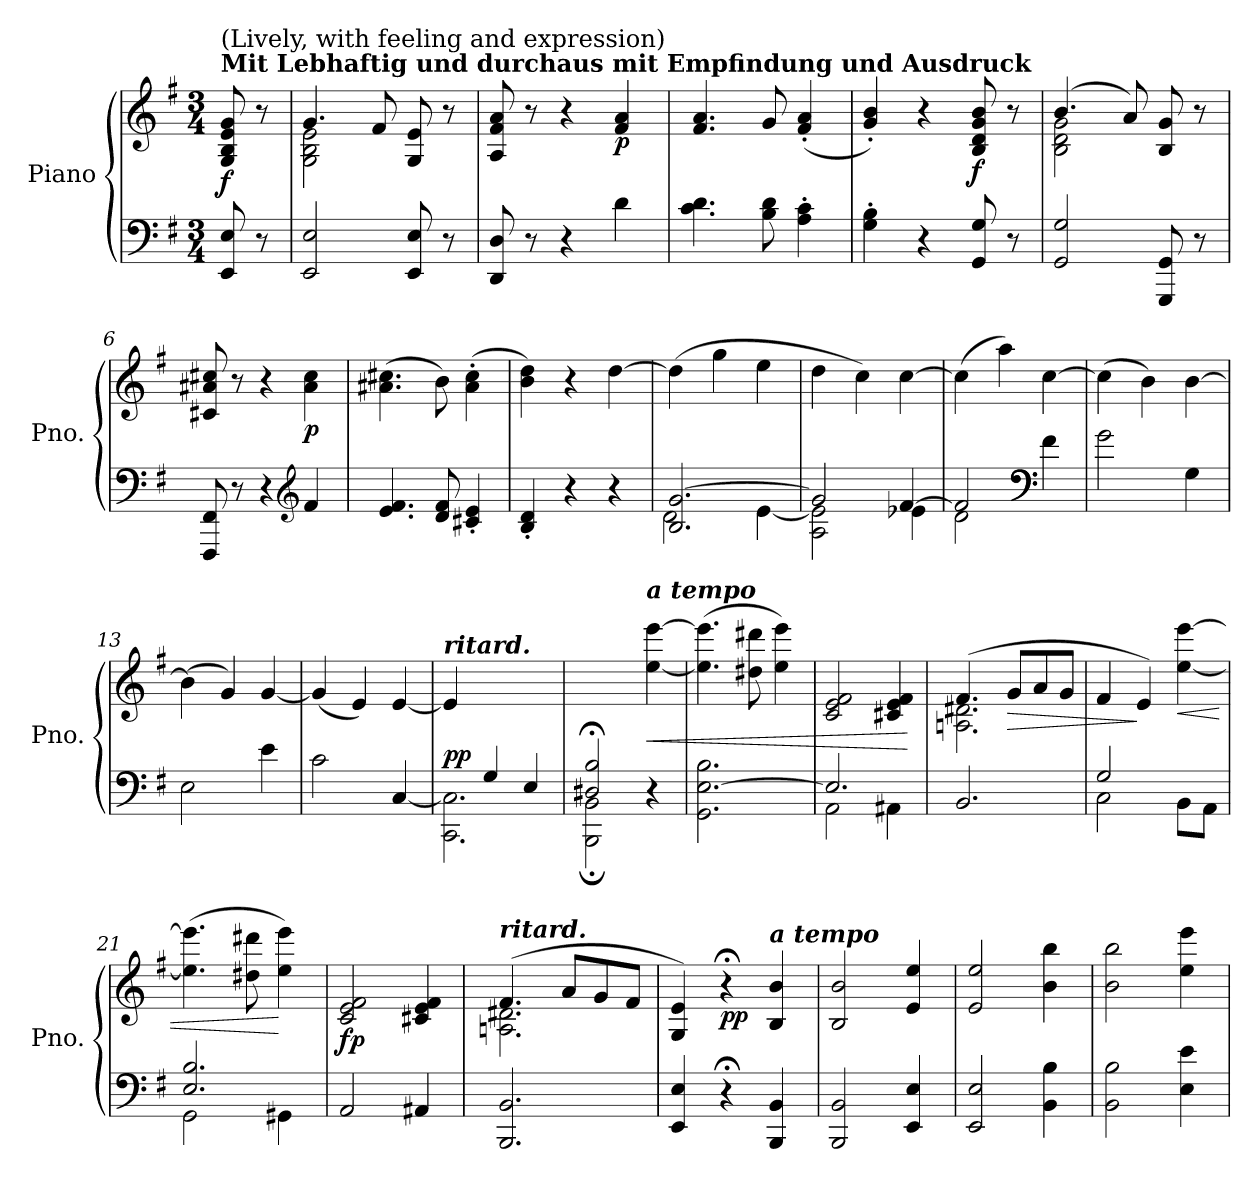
**kern	**kern	**dynam
*part1	*part1	*part1
*staff2	*staff1	*staff1/2
*I"Piano	*	*
*I'Pno.	*	*
*clefF4	*clefG2	*
*k[f#]	*k[f#]	*
*M3/4	*M3/4	*
=	=	=
!	!LO:TX:a:B:t=Mit Lebhaftig und durchaus mit Empfindung und Ausdruck	!
!	!LO:TX:a:t=(Lively, with feeling and expression)	!
!	!	!LO:DY:b
8EE/ 8E/	8G/ 8B/ 8e/ 8g/	f
8r	8r	.
=1	=1	=1
*^	*^	*
2ryy	2EE/ 2E/	4.g/	2G\ 2B\ 2e\	.
.	.	8f#/	.	.
4ryy	8EE/ 8E/	8G/ 8e/	4ryy	.
.	8r	8r	.	.
*v	*v	*	*	*
*	*v	*v	*
=2	=2	=2
8DD/ 8D/	8A/ 8f#/ 8a/	.
8r	8r	.
4r	4r	.
!	!	!LO:DY:b
4d\	4f#/ 4a/	p
=3	=3	=3
4.c\ 4.d\	4.f#/ 4.a/	.
8B\ 8d\	8g/	.
4A\' 4c\'	(4f#/' 4a/'	.
=4	=4	=4
4G\' 4B\'	4g/' 4b/')	.
4r	4r	.
!	!	!LO:DY:b
8GG/ 8G/	8B/ 8d/ 8g/ 8b/	f
8r	8r	.
=5	=5	=5
*^	*^	*
2ryy	2GG/ 2G/	(4.b/	2B\ 2d\ 2g\	.
.	.	8a/)	.	.
4ryy	8GGG/ 8GG/	8B/ 8g/	4ryy	.
.	8r	8r	.	.
*v	*v	*	*	*
*	*v	*v	*
=6	=6	=6
8FFF#/ 8FF#/	8c#X/ 8a#X/ 8cc#X/	.
8r	8r	.
4r	4r	.
*clefG2	*	*
!	!	!LO:DY:b
4f#/	4a#\ 4cc#\	p
!!LO:LB:g=z
=7	=7	=7
4.e/ 4.f#/	(4.a#X\ 4.cc#X\	.
8d/ 8f#/	8b\)	.
4c#X/' 4e/'	(4a#\' 4cc#\'	.
=8	=8	=8
4B/' 4d/'	4b\ 4dd\)	.
4r	4r	.
4r	[4dd\	.
=9	=9	=9
*^	*	*
2.B/ [2.g/	2d\	(4dd\]	.
.	.	4gg\	.
.	[4e\	4ee\	.
=10	=10	=10	=10
2g/]	2A\ 2e\]	4dd\	.
.	.	4cc\)	.
[4f#/	4e-X\	[4cc\	.
=11	=11	=11	=11
*	*	*^	*
2f#/]	2d\	(4cc\]	2ryy	.
.	.	4aa\)	.	.
*clefF4	*	*	*	*
4f#\	4ryy	[4cc\	4ryy	.
*v	*v	*	*	*
*	*v	*v	*
=12	=12	=12
2g\	(4cc\]	.
.	4b\)	.
4G\	[4b\	.
=13	=13	=13
!	!	!LO:DY:b
2E\	(4b\]	other-dynamics
.	4g/)	.
4e\	[4g/	.
=14	=14	=14
2c\	(4g/]	.
.	4e/)	.
[4C/	[4e/	.
=15	=15	=15
*^	*	*
!	!	!LO:TX:a:Bi:t=ritard.	!
!	!	!	!LO:DY:a=2
4ryy	2.CC\ 2.C\]	(>4e/]	pp
4G/	.	2ryy	.
4E/)	.	.	.
!!LO:LB:g=z
=16	=16	=16	=16
2D#X/;< 2B/;<	2BBB\; 2BB\;	2ryy	.
!	!	!LO:TX:a:Bi:t=a tempo	!
!	!	!	!LO:HP:b
4ryy	4r	[4ee\ [4eee\	<
*v	*v	*	*
=17	=17	=17
2.GG\ [2.E\ 2.B\	(4.ee\] 4.eee\]	.
.	8dd#X\ 8ddd#X\	.
.	4ee\ 4eee\)	.
=18	=18	=18
*^	*	*
2.E/]	2AA\	2c/ 2e/ 2f#/	.
.	4AA#X\	4c#X/ 4e/ 4f#/	.
*v	*v	*	*
.	.	[
=19	=19	=19
*	*^	*
2.BB/	(4.f#/	2.An\ 2.d#X\	.
!	!	!	!LO:HP:b
.	8g/L	.	>
.	8a/	.	.
.	8g/J	.	.
=20	=20	=20	=20
*^	*	*	*
2C\	2G/	4f#/	2ryy	.
.	.	4e/)	.	]
!	!	!	!	!LO:HP:b
8BB\L	4ryy	[4ee\ [4eee\	4ryy	<
8AA\J	.	.	.	.
*	*	*v	*v	*
=21	=21	=21	=21
2.E/ 2.B/	2GG\	(4.ee\] 4.eee\]	.
.	.	8dd#X\ 8ddd#X\	.
.	4GG#X\	4ee\ 4eee\)	[
=22	=22	=22	=22
!	!	!	!LO:DY:b
*v	*v	*	*
2AA/	2c/ 2e/ 2f#/	fp
4AA#X/	4c#X/ 4e/ 4f#/	.
!!LO:LB:g=z
=23	=23	=23
*	*^	*
!	!LO:TX:a:Bi:t=ritard.	!	!
2.BBB/ 2.BB/	(4.f#/	2.An\ 2.d#X\	.
.	8a/L	.	.
.	8g/	.	.
.	8f#/J	.	.
*	*v	*v	*
!!LO:LB:g=z
=24	=24	=24
4EE/ 4E/	4G/ 4e/)	.
!	!	!LO:DY:b
4r;<	4r;<	pp
!	!LO:TX:a:Bi:t=a tempo	!
4BBB/ 4BB/	4B/ 4b/	.
=25	=25	=25
2BBB/ 2BB/	2B/ 2b/	.
4EE/ 4E/	4e/ 4ee/	.
=26	=26	=26
2EE/ 2E/	2e/ 2ee/	.
4BB\ 4B\	4b\ 4bb\	.
=27	=27	=27
2BB\ 2B\	2b\ 2bb\	.
4E\ 4e\	4ee\ 4eee\	.
=	=	=
*-	*-	*-
